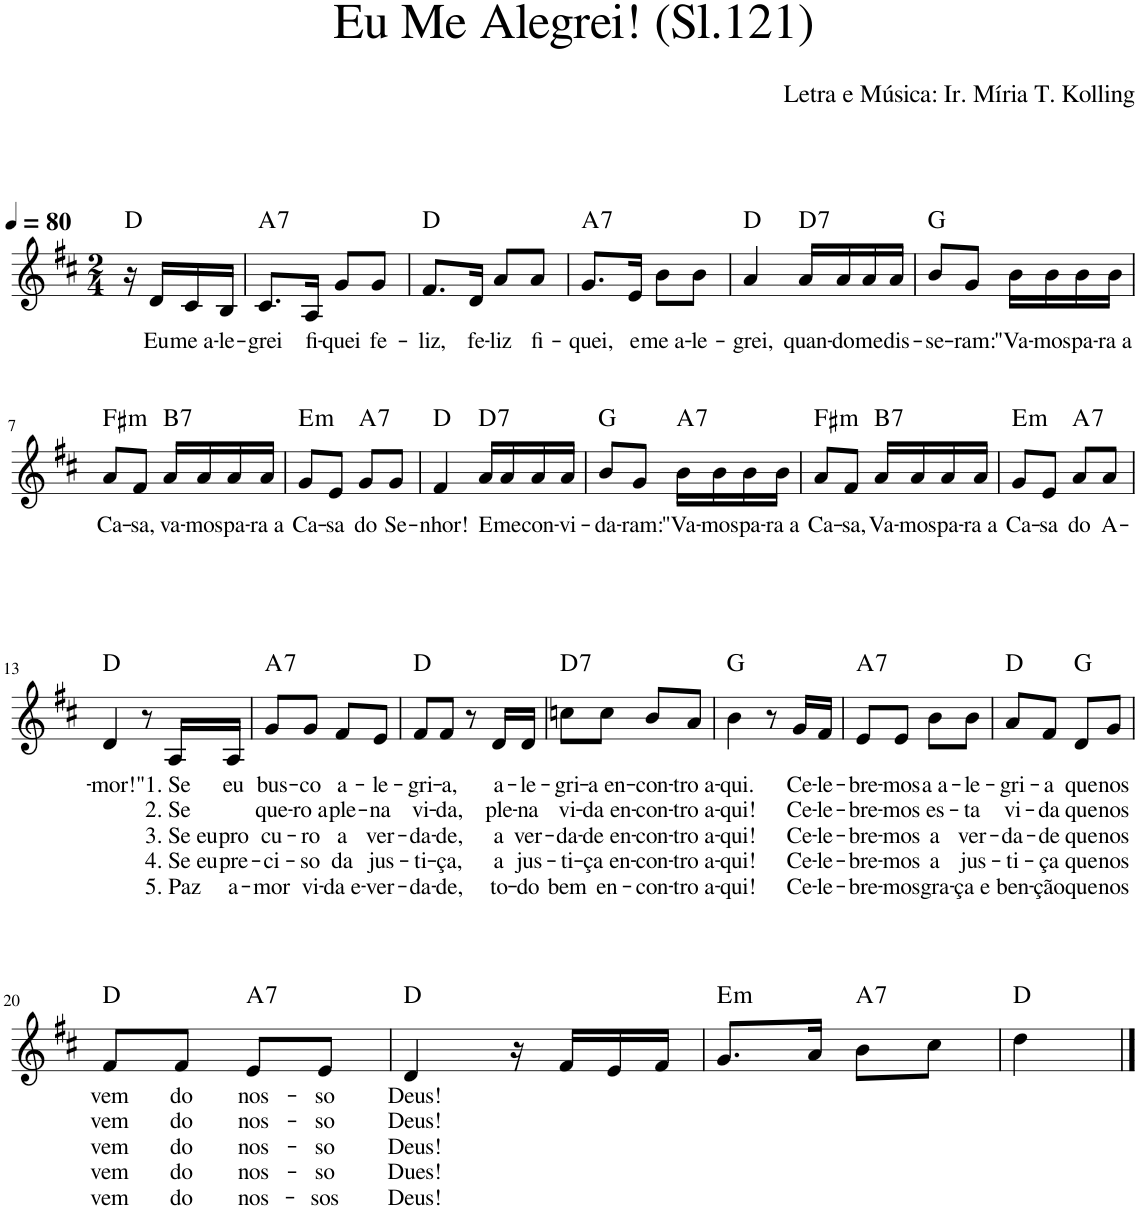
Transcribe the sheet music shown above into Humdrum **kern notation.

**kern	**text	**text	**text	**text	**text	**harte
*part1	*part1	*part1	*part1	*part1	*part1	*part1
*staff1	*staff1	*staff1	*staff1	*staff1	*staff1	*
*I"Voz	*	*	*	*	*	*
*I'Vo.	*	*	*	*	*	*
*clefG2	*	*	*	*	*	*
*k[f#c#]	*	*	*	*	*	*
*M2/4	*	*	*	*	*	*
*MM80	*	*	*	*	*	*
=1	=1	=1	=1	=1	=1	=1
16r	.	.	.	.	.	D:maj
!	!LO:LY:b	!	!	!	!	!
16d/LL	Eu	.	.	.	.	.
!	!LO:LY:b	!	!	!	!	!
16c#/	me a-	.	.	.	.	.
!	!LO:LY:b	!	!	!	!	!
16B/JJ	-le-	.	.	.	.	.
=2	=2	=2	=2	=2	=2	=2
!	!LO:LY:b	!	!	!	!	!LO:H:kt=7
8.c#/L	-grei	.	.	.	.	A:7
!	!LO:LY:b	!	!	!	!	!
16A/Jk	fi-	.	.	.	.	.
!	!LO:LY:b	!	!	!	!	!
8g/L	-quei	.	.	.	.	.
!	!LO:LY:b	!	!	!	!	!
8g/J	fe-	.	.	.	.	.
=3	=3	=3	=3	=3	=3	=3
!	!LO:LY:b	!	!	!	!	!
8.f#/L	-liz,	.	.	.	.	D:maj
!	!LO:LY:b	!	!	!	!	!
16d/Jk	fe-	.	.	.	.	.
!	!LO:LY:b	!	!	!	!	!
8a/L	-liz	.	.	.	.	.
!	!LO:LY:b	!	!	!	!	!
8a/J	fi-	.	.	.	.	.
=4	=4	=4	=4	=4	=4	=4
!	!LO:LY:b	!	!	!	!	!LO:H:kt=7
8.g/L	-quei,	.	.	.	.	A:7
!	!LO:LY:b	!	!	!	!	!
16e/Jk	e	.	.	.	.	.
!	!LO:LY:b	!	!	!	!	!
8b\L	me a-	.	.	.	.	.
!	!LO:LY:b	!	!	!	!	!
8b\J	-le-	.	.	.	.	.
=5	=5	=5	=5	=5	=5	=5
!	!LO:LY:b	!	!	!	!	!
4a/	-grei,	.	.	.	.	D:maj
!	!LO:LY:b	!	!	!	!	!LO:H:kt=7
16a/LL	quan-	.	.	.	.	D:7
!	!LO:LY:b	!	!	!	!	!
16a/	-do	.	.	.	.	.
!	!LO:LY:b	!	!	!	!	!
16a/	me	.	.	.	.	.
!	!LO:LY:b	!	!	!	!	!
16a/JJ	dis-	.	.	.	.	.
=6	=6	=6	=6	=6	=6	=6
!	!LO:LY:b	!	!	!	!	!
8b/L	-se-	.	.	.	.	G:maj
!	!LO:LY:b	!	!	!	!	!
8g/J	-ram:	.	.	.	.	.
!	!LO:LY:b	!	!	!	!	!
16b\LL	"Va-	.	.	.	.	.
!	!LO:LY:b	!	!	!	!	!
16b\	-mos	.	.	.	.	.
!	!LO:LY:b	!	!	!	!	!
16b\	pa-	.	.	.	.	.
!	!LO:LY:b	!	!	!	!	!
16b\JJ	-ra a	.	.	.	.	.
!!LO:LB:g=z
=7	=7	=7	=7	=7	=7	=7
!	!LO:LY:b	!	!	!	!	!LO:H:kt=m
8a/L	Ca-	.	.	.	.	F#:min
!	!LO:LY:b	!	!	!	!	!
8f#/J	-sa,	.	.	.	.	.
!	!LO:LY:b	!	!	!	!	!LO:H:kt=7
16a/LL	va-	.	.	.	.	B:7
!	!LO:LY:b	!	!	!	!	!
16a/	-mos	.	.	.	.	.
!	!LO:LY:b	!	!	!	!	!
16a/	pa-	.	.	.	.	.
!	!LO:LY:b	!	!	!	!	!
16a/JJ	-ra a	.	.	.	.	.
=8	=8	=8	=8	=8	=8	=8
!	!LO:LY:b	!	!	!	!	!LO:H:kt=m
8g/L	Ca-	.	.	.	.	E:min
!	!LO:LY:b	!	!	!	!	!
8e/J	-sa	.	.	.	.	.
!	!LO:LY:b	!	!	!	!	!LO:H:kt=7
8g/L	do	.	.	.	.	A:7
!	!LO:LY:b	!	!	!	!	!
8g/J	Se-	.	.	.	.	.
=9	=9	=9	=9	=9	=9	=9
!	!LO:LY:b	!	!	!	!	!
4f#/	-nhor!	.	.	.	.	D:maj
!	!LO:LY:b	!	!	!	!	!LO:H:kt=7
16a/LL	E	.	.	.	.	D:7
!	!LO:LY:b	!	!	!	!	!
16a/	me	.	.	.	.	.
!	!LO:LY:b	!	!	!	!	!
16a/	con-	.	.	.	.	.
!	!LO:LY:b	!	!	!	!	!
16a/JJ	-vi-	.	.	.	.	.
=10	=10	=10	=10	=10	=10	=10
!	!LO:LY:b	!	!	!	!	!
8b/L	-da-	.	.	.	.	G:maj
!	!LO:LY:b	!	!	!	!	!
8g/J	-ram:	.	.	.	.	.
!	!LO:LY:b	!	!	!	!	!LO:H:kt=7
16b\LL	"Va-	.	.	.	.	A:7
!	!LO:LY:b	!	!	!	!	!
16b\	-mos	.	.	.	.	.
!	!LO:LY:b	!	!	!	!	!
16b\	pa-	.	.	.	.	.
!	!LO:LY:b	!	!	!	!	!
16b\JJ	-ra a	.	.	.	.	.
=11	=11	=11	=11	=11	=11	=11
!	!LO:LY:b	!	!	!	!	!LO:H:kt=m
8a/L	Ca-	.	.	.	.	F#:min
!	!LO:LY:b	!	!	!	!	!
8f#/J	-sa,	.	.	.	.	.
!	!LO:LY:b	!	!	!	!	!LO:H:kt=7
16a/LL	Va-	.	.	.	.	B:7
!	!LO:LY:b	!	!	!	!	!
16a/	-mos	.	.	.	.	.
!	!LO:LY:b	!	!	!	!	!
16a/	pa-	.	.	.	.	.
!	!LO:LY:b	!	!	!	!	!
16a/JJ	-ra a	.	.	.	.	.
=12	=12	=12	=12	=12	=12	=12
!	!LO:LY:b	!	!	!	!	!LO:H:kt=m
8g/L	Ca-	.	.	.	.	E:min
!	!LO:LY:b	!	!	!	!	!
8e/J	-sa	.	.	.	.	.
!	!LO:LY:b	!	!	!	!	!LO:H:kt=7
8a/L	do	.	.	.	.	A:7
!	!LO:LY:b	!	!	!	!	!
8a/J	A-	.	.	.	.	.
!!LO:LB:g=z
=13	=13	=13	=13	=13	=13	=13
!	!LO:LY:b	!	!	!	!	!
4d/	-mor!"	.	.	.	.	D:maj
8r	.	.	.	.	.	.
!	!LO:LY:b	!LO:LY:b	!LO:LY:b	!LO:LY:b	!LO:LY:b	!
16A/LL	1. Se	2. Se	3. Se eu	4. Se eu	5. Paz	.
!	!LO:LY:b	!	!LO:LY:b	!LO:LY:b	!LO:LY:b	!
16A/JJ	eu	.	pro	pre-	a-	.
=14	=14	=14	=14	=14	=14	=14
!	!LO:LY:b	!LO:LY:b	!LO:LY:b	!LO:LY:b	!LO:LY:b	!LO:H:kt=7
8g/L	bus-	que-	cu-	-ci-	-mor	A:7
!	!LO:LY:b	!LO:LY:b	!LO:LY:b	!LO:LY:b	!LO:LY:b	!
8g/J	-co	-ro a	-ro	-so	vi-	.
!	!LO:LY:b	!LO:LY:b	!LO:LY:b	!LO:LY:b	!LO:LY:b	!
8f#/L	a-	ple-	a	da	-da e-	.
!	!LO:LY:b	!LO:LY:b	!LO:LY:b	!LO:LY:b	!LO:LY:b	!
8e/J	-le-	-na	ver-	jus-	-ver-	.
=15	=15	=15	=15	=15	=15	=15
!	!LO:LY:b	!LO:LY:b	!LO:LY:b	!LO:LY:b	!LO:LY:b	!
8f#/L	-gri-	vi-	-da-	-ti-	-da-	D:maj
!	!LO:LY:b	!LO:LY:b	!LO:LY:b	!LO:LY:b	!LO:LY:b	!
8f#/J	-a,	-da,	-de,	-ça,	-de,	.
8r	.	.	.	.	.	.
!	!LO:LY:b	!LO:LY:b	!LO:LY:b	!LO:LY:b	!LO:LY:b	!
16d/LL	a-	ple-	a	a	to-	.
!	!LO:LY:b	!LO:LY:b	!LO:LY:b	!LO:LY:b	!LO:LY:b	!
16d/JJ	-le-	-na	ver-	jus-	-do	.
=16	=16	=16	=16	=16	=16	=16
!	!LO:LY:b	!LO:LY:b	!LO:LY:b	!LO:LY:b	!LO:LY:b	!LO:H:kt=7
8ccn\L	-gri-	vi-	-da-	-ti-	bem	D:7
!	!LO:LY:b	!LO:LY:b	!LO:LY:b	!LO:LY:b	!LO:LY:b	!
8cc\J	-a en-	-da en-	-de en-	-ça en-	en-	.
!	!LO:LY:b	!LO:LY:b	!LO:LY:b	!LO:LY:b	!LO:LY:b	!
8b/L	-con-	-con-	-con-	-con-	-con-	.
!	!LO:LY:b	!LO:LY:b	!LO:LY:b	!LO:LY:b	!LO:LY:b	!
8a/J	-tro a-	-tro a-	-tro a-	-tro a-	-tro a-	.
=17	=17	=17	=17	=17	=17	=17
!	!LO:LY:b	!LO:LY:b	!LO:LY:b	!LO:LY:b	!LO:LY:b	!
4b\	-qui.	-qui!	-qui!	-qui!	-qui!	G:maj
8r	.	.	.	.	.	.
!	!LO:LY:b	!LO:LY:b	!LO:LY:b	!LO:LY:b	!LO:LY:b	!
16g/LL	Ce-	Ce-	Ce-	Ce-	Ce-	.
!	!LO:LY:b	!LO:LY:b	!LO:LY:b	!LO:LY:b	!LO:LY:b	!
16f#/JJ	-le-	-le-	-le-	-le-	-le-	.
=18	=18	=18	=18	=18	=18	=18
!	!LO:LY:b	!LO:LY:b	!LO:LY:b	!LO:LY:b	!LO:LY:b	!LO:H:kt=7
8e/L	-bre-	-bre-	-bre-	-bre-	-bre-	A:7
!	!LO:LY:b	!LO:LY:b	!LO:LY:b	!LO:LY:b	!LO:LY:b	!
8e/J	-mos	-mos	-mos	-mos	-mos	.
!	!LO:LY:b	!LO:LY:b	!LO:LY:b	!LO:LY:b	!LO:LY:b	!
8b\L	a a-	es-	a	a	gra-	.
!	!LO:LY:b	!LO:LY:b	!LO:LY:b	!LO:LY:b	!LO:LY:b	!
8b\J	-le-	-ta	ver-	jus-	-ça e	.
=19	=19	=19	=19	=19	=19	=19
!	!LO:LY:b	!LO:LY:b	!LO:LY:b	!LO:LY:b	!LO:LY:b	!
8a/L	-gri-	vi-	-da-	-ti-	ben-	D:maj
!	!LO:LY:b	!LO:LY:b	!LO:LY:b	!LO:LY:b	!LO:LY:b	!
8f#/J	-a	-da	-de	-ça	-ção	.
!	!LO:LY:b	!LO:LY:b	!LO:LY:b	!LO:LY:b	!LO:LY:b	!
8d/L	que	que	que	que	que	G:maj
!	!LO:LY:b	!LO:LY:b	!LO:LY:b	!LO:LY:b	!LO:LY:b	!
8g/J	nos	nos	nos	nos	nos	.
!!LO:LB:g=z
=20	=20	=20	=20	=20	=20	=20
!	!LO:LY:b	!LO:LY:b	!LO:LY:b	!LO:LY:b	!LO:LY:b	!
8f#/L	vem	vem	vem	vem	vem	D:maj
!	!LO:LY:b	!LO:LY:b	!LO:LY:b	!LO:LY:b	!LO:LY:b	!
8f#/J	do	do	do	do	do	.
!	!LO:LY:b	!LO:LY:b	!LO:LY:b	!LO:LY:b	!LO:LY:b	!LO:H:kt=7
8e/L	nos-	nos-	nos-	nos-	nos-	A:7
!	!LO:LY:b	!LO:LY:b	!LO:LY:b	!LO:LY:b	!LO:LY:b	!
8e/J	-so	-so	-so	-so	-sos	.
=21	=21	=21	=21	=21	=21	=21
!	!LO:LY:b	!LO:LY:b	!LO:LY:b	!LO:LY:b	!LO:LY:b	!
4d/	Deus!	Deus!	Deus!	Dues!	Deus!	D:maj
16r	.	.	.	.	.	.
16f#/LL	.	.	.	.	.	.
16e/	.	.	.	.	.	.
16f#/JJ	.	.	.	.	.	.
=22	=22	=22	=22	=22	=22	=22
!	!	!	!	!	!	!LO:H:kt=m
8.g/L	.	.	.	.	.	E:min
16a/Jk	.	.	.	.	.	.
!	!	!	!	!	!	!LO:H:kt=7
8b\L	.	.	.	.	.	A:7
8cc#\J	.	.	.	.	.	.
=23	=23	=23	=23	=23	=23	=23
4dd\	.	.	.	.	.	D:maj
==	==	==	==	==	==	==
*-	*-	*-	*-	*-	*-	*-
